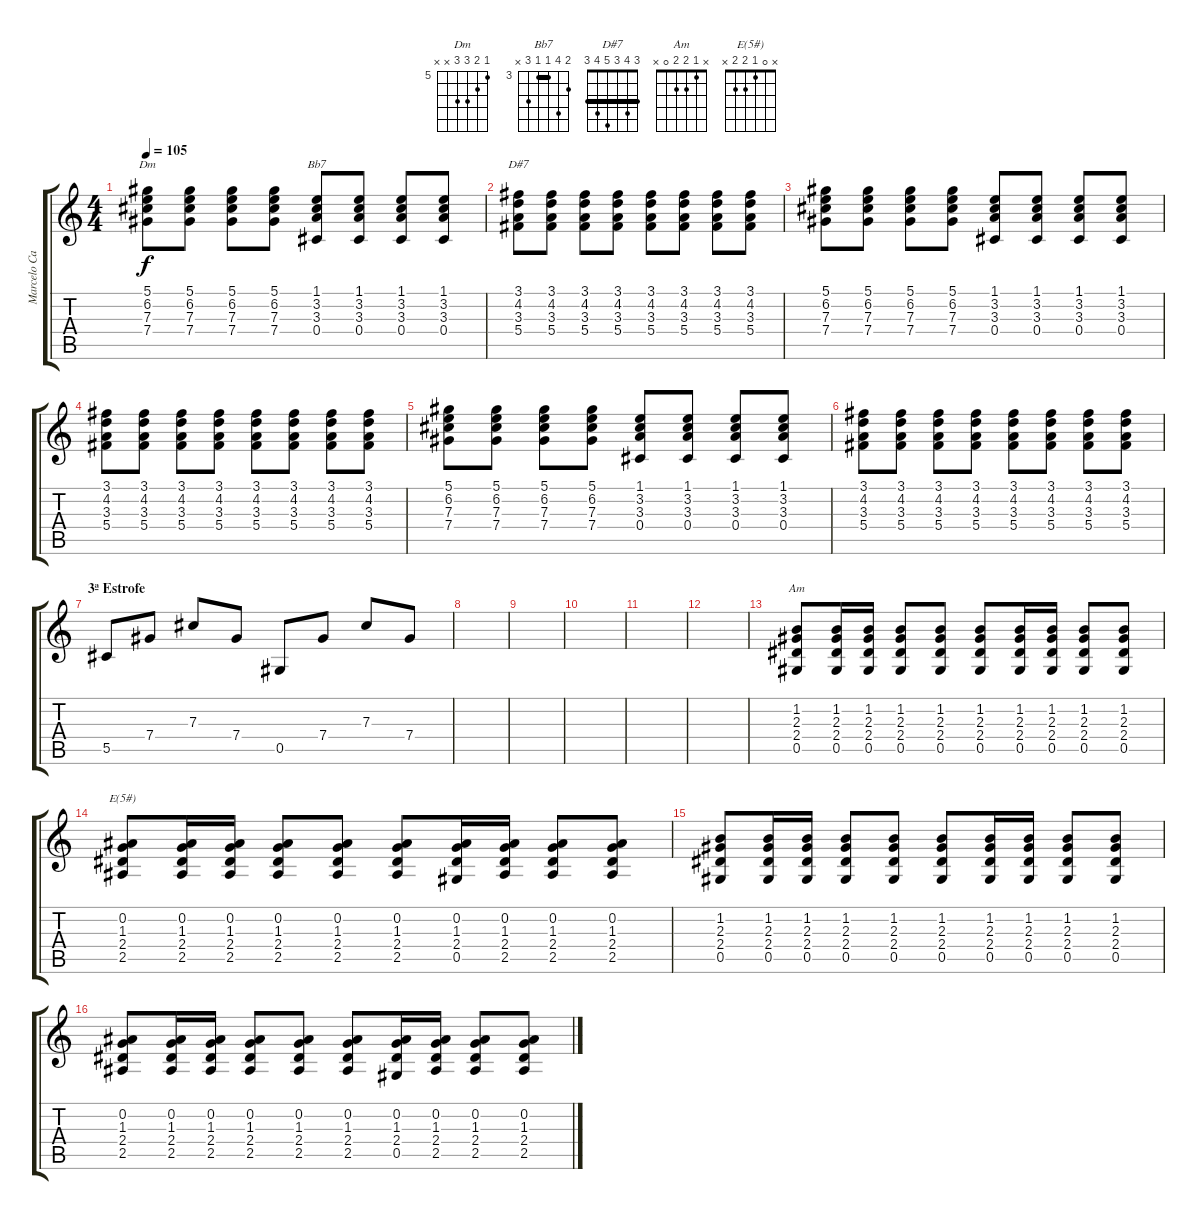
\track ("Marcelo Camelo (Guitar)" "Marcelo Ca") {instrument overdrivenguitar}
\staff {score tabs}
\tuning (Eb4 Bb3 Gb3 Db3 Ab2 Eb2) {hide}
\chord ("Dm" 5 6 7 7 x x) {firstfret 5}
\chord ("Bb7" 4 6 3 3 5 x) {firstfret 3 barre 3}
\chord ("D#7" 3 4 3 5 4 3) {barre 3}
\chord ("Am" x 1 2 2 0 x)
\chord ("E(5#)" x 0 1 2 2 x)
\ts (4 4)
\tempo 105
\clef g2
\ks c
(5.1 6.2 7.3 7.4).8{ch "Dm" dy f} (5.1 6.2 7.3 7.4).8 (5.1 6.2 7.3 7.4).8 (5.1 6.2 7.3 7.4).8 (1.1 3.2 3.3 0.4).8{ch "Bb7"} (1.1 3.2 3.3 0.4).8 (1.1 3.2 3.3 0.4).8 (1.1 3.2 3.3 0.4).8 |
(3.1 4.2 3.3 5.4).8{ch "D#7"} (3.1 4.2 3.3 5.4).8 (3.1 4.2 3.3 5.4).8 (3.1 4.2 3.3 5.4).8 (3.1 4.2 3.3 5.4).8 (3.1 4.2 3.3 5.4).8 (3.1 4.2 3.3 5.4).8 (3.1 4.2 3.3 5.4).8 |
(5.1 6.2 7.3 7.4).8{volume 12} (5.1 6.2 7.3 7.4).8 (5.1 6.2 7.3 7.4).8 (5.1 6.2 7.3 7.4).8 (1.1 3.2 3.3 0.4).8 (1.1 3.2 3.3 0.4).8 (1.1 3.2 3.3 0.4).8 (1.1 3.2 3.3 0.4).8 |
(3.1 4.2 3.3 5.4).8 (3.1 4.2 3.3 5.4).8 (3.1 4.2 3.3 5.4).8 (3.1 4.2 3.3 5.4).8 (3.1 4.2 3.3 5.4).8 (3.1 4.2 3.3 5.4).8 (3.1 4.2 3.3 5.4).8 (3.1 4.2 3.3 5.4).8 |
(5.1 6.2 7.3 7.4).8 (5.1 6.2 7.3 7.4).8 (5.1 6.2 7.3 7.4).8 (5.1 6.2 7.3 7.4).8 (1.1 3.2 3.3 0.4).8 (1.1 3.2 3.3 0.4).8 (1.1 3.2 3.3 0.4).8 (1.1 3.2 3.3 0.4).8 |
(3.1 4.2 3.3 5.4).8 (3.1 4.2 3.3 5.4).8 (3.1 4.2 3.3 5.4).8 (3.1 4.2 3.3 5.4).8 (3.1 4.2 3.3 5.4).8 (3.1 4.2 3.3 5.4).8 (3.1 4.2 3.3 5.4).8 (3.1 4.2 3.3 5.4).8 |
\section ("" "3ª Estrofe")
5.5.8 7.4.8 7.3.8 7.4.8 0.5.8 7.4.8 7.3.8 7.4.8 |
|
|
|
|
|
(1.2 2.3 2.4 0.5).8{ch "Am"} (1.2 2.3 2.4 0.5).16 (1.2 2.3 2.4 0.5).16 (1.2 2.3 2.4 0.5).8 (1.2 2.3 2.4 0.5).8 (1.2 2.3 2.4 0.5).8 (1.2 2.3 2.4 0.5).16 (1.2 2.3 2.4 0.5).16 (1.2 2.3 2.4 0.5).8 (1.2 2.3 2.4 0.5).8 |
(0.2 1.3 2.4 2.5).8{ch "E(5#)"} (0.2 1.3 2.4 2.5).16 (0.2 1.3 2.4 2.5).16 (0.2 1.3 2.4 2.5).8 (0.2 1.3 2.4 2.5).8 (0.2 1.3 2.4 2.5).8 (0.2 1.3 2.4 0.5).16 (0.2 1.3 2.4 2.5).16 (0.2 1.3 2.4 2.5).8 (0.2 1.3 2.4 2.5).8 |
(1.2 2.3 2.4 0.5).8 (1.2 2.3 2.4 0.5).16 (1.2 2.3 2.4 0.5).16 (1.2 2.3 2.4 0.5).8 (1.2 2.3 2.4 0.5).8 (1.2 2.3 2.4 0.5).8 (1.2 2.3 2.4 0.5).16 (1.2 2.3 2.4 0.5).16 (1.2 2.3 2.4 0.5).8 (1.2 2.3 2.4 0.5).8 |
(0.2 1.3 2.4 2.5).8 (0.2 1.3 2.4 2.5).16 (0.2 1.3 2.4 2.5).16 (0.2 1.3 2.4 2.5).8 (0.2 1.3 2.4 2.5).8 (0.2 1.3 2.4 2.5).8 (0.2 1.3 2.4 0.5).16 (0.2 1.3 2.4 2.5).16 (0.2 1.3 2.4 2.5).8 (0.2 1.3 2.4 2.5).8
